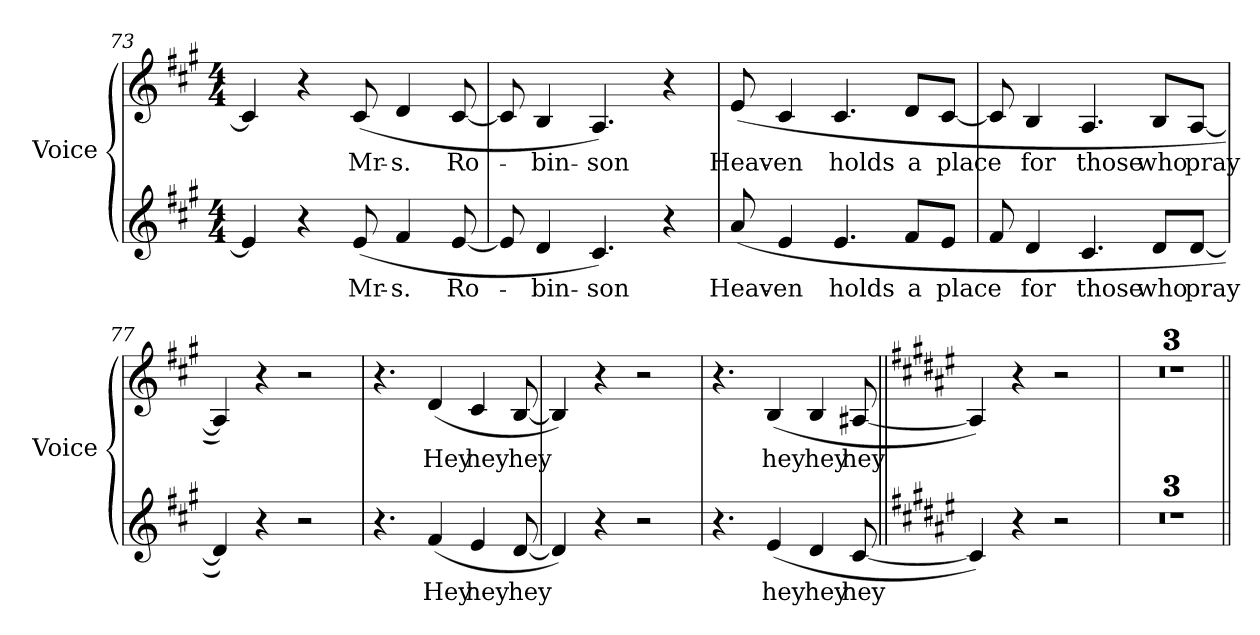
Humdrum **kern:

**kern	**text	**kern	**text
*part2	*part2	*part1	*part1
*staff2	*staff2	*staff1	*staff1
*I"Voice	*	*I"Voice	*
*I'Voice	*	*I'Voice	*
*clefG2	*	*clefG2	*
*k[f#c#g#]	*	*k[f#c#g#]	*
*A:	*	*A:	*
*M4/4	*	*M4/4	*
=73	=73	=73	=73
4ei/]	.	4c#i/]	.
4r	.	4r	.
!	!LO:LY:b:color=#000000	!	!
!	!	!	!LO:LY:b:color=#000000
(8ei/	Mr-	(8c#i/	Mr-
!	!LO:LY:b:color=#000000	!	!
!	!	!	!LO:LY:b:color=#000000
4f#i/	-s.	4di/	-s.
!	!LO:LY:b:color=#000000	!	!
!	!	!	!LO:LY:b:color=#000000
[8ei/	Ro-	[8c#i/	Ro-
=74	=74	=74	=74
8ei/]	.	8c#i/]	.
!	!LO:LY:b:color=#000000	!	!
!	!	!	!LO:LY:b:color=#000000
4di/	-bin-	4Bi/	-bin-
!	!LO:LY:b:color=#000000	!	!
!	!	!	!LO:LY:b:color=#000000
4.c#i/)	-son	4.Ai/)	-son
4r	.	4r	.
!!LO:PB:g=z
=75	=75	=75	=75
!	!LO:LY:b:color=#000000	!	!
!	!	!	!LO:LY:b:color=#000000
(8ai/	Heav-	(8ei/	Heav-
!	!LO:LY:b:color=#000000	!	!
!	!	!	!LO:LY:b:color=#000000
4ei/	-en	4c#i/	-en
!	!LO:LY:b:color=#000000	!	!
!	!	!	!LO:LY:b:color=#000000
4.ei/	holds	4.c#i/	holds
!	!LO:LY:b:color=#000000	!	!
!	!	!	!LO:LY:b:color=#000000
8f#i/L	a	8di/L	a
!	!LO:LY:b:color=#000000	!	!
!	!	!	!LO:LY:b:color=#000000
8ei/J	place	[8c#i/J	place
=76	=76	=76	=76
8f#i/	.	8c#i/]	.
!	!LO:LY:b:color=#000000	!	!
!	!	!	!LO:LY:b:color=#000000
4di/	for	4Bi/	for
!	!LO:LY:b:color=#000000	!	!
!	!	!	!LO:LY:b:color=#000000
4.c#i/	those	4.Ai/	those
!	!LO:LY:b:color=#000000	!	!
!	!	!	!LO:LY:b:color=#000000
8di/L	who	8Bi/L	who
!	!LO:LY:b:color=#000000	!	!
!	!	!	!LO:LY:b:color=#000000
[8di/J	pray	[8Ai/J	pray
=77	=77	=77	=77
4di/])	.	4Ai/])	.
4r	.	4r	.
2r	.	2r	.
=78	=78	=78	=78
4.r	.	4.r	.
!	!LO:LY:b:color=#000000	!	!
!	!	!	!LO:LY:b:color=#000000
(4f#i/	Hey	(4di/	Hey
!	!LO:LY:b:color=#000000	!	!
!	!	!	!LO:LY:b:color=#000000
4ei/	hey	4c#i/	hey
!	!LO:LY:b:color=#000000	!	!
!	!	!	!LO:LY:b:color=#000000
[8di/	hey	[8Bi/	hey
=79	=79	=79	=79
4di/])	.	4Bi/])	.
4r	.	4r	.
2r	.	2r	.
!!LO:LB:g=z
=80	=80	=80	=80
4.r	.	4.r	.
!	!LO:LY:b:color=#000000	!	!
!	!	!	!LO:LY:b:color=#000000
(4ei/	hey	(4Bi/	hey
!	!LO:LY:b:color=#000000	!	!
!	!	!	!LO:LY:b:color=#000000
4di/	hey	4Bi/	hey
!	!LO:LY:b:color=#000000	!	!
!	!	!	!LO:LY:b:color=#000000
[8c#i/	hey	[8A#Xi/	hey
=81||	=81||	=81||	=81||
*k[f#c#g#d#a#e#]	*	*k[f#c#g#d#a#e#]	*
*F#:	*	*F#:	*
4c#i/])	.	4A#i/])	.
4r	.	4r	.
2r	.	2r	.
=82	=82	=82	=82
1r	.	1r	.
=83	=83	=83	=83
1r	.	1r	.
=84	=84	=84	=84
1r	.	1r	.
=||	=||	=||	=||
*-	*-	*-	*-
